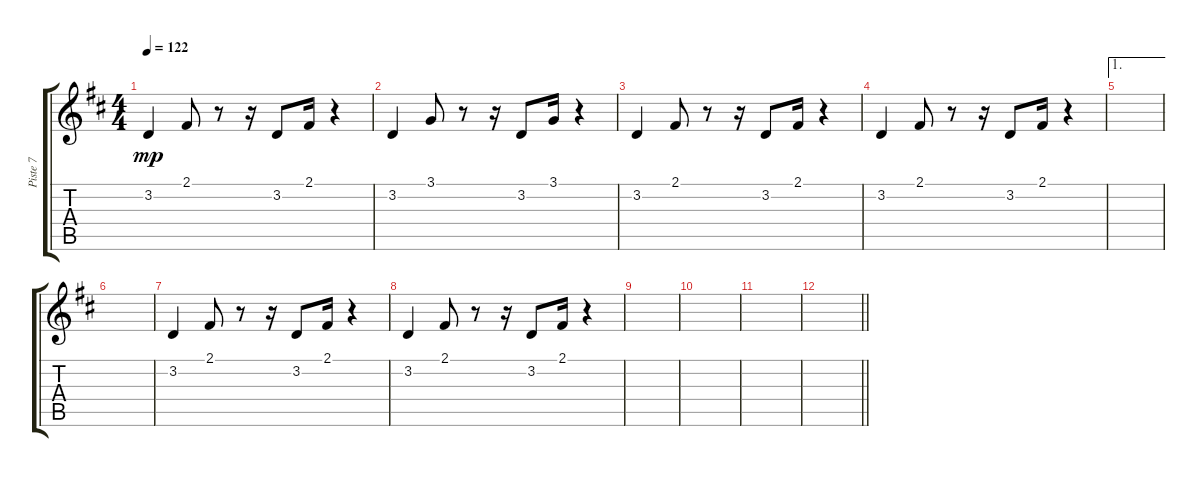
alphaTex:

\track ("Piste 7" "Piste 7") {instrument drawbarorgan}
\staff {score tabs}
\tuning (E4 B3 G3 D3 A2 E2) {hide}
\ts (4 4)
\tempo 122
\clef g2
\ks d
3.2.4{dy mp} 2.1.8 r.8 r.16 3.2.8 2.1.16 r.4 |
3.2.4 3.1.8 r.8 r.16 3.2.8 3.1.16 r.4 |
3.2.4 2.1.8 r.8 r.16 3.2.8 2.1.16 r.4 |
3.2.4 2.1.8 r.8 r.16 3.2.8 2.1.16 r.4 |
\ae 1
|
|
3.2.4 2.1.8 r.8 r.16 3.2.8 2.1.16 r.4 |
3.2.4 2.1.8 r.8 r.16 3.2.8 2.1.16 r.4 |
|
|
|
\barLineRight lightlight
